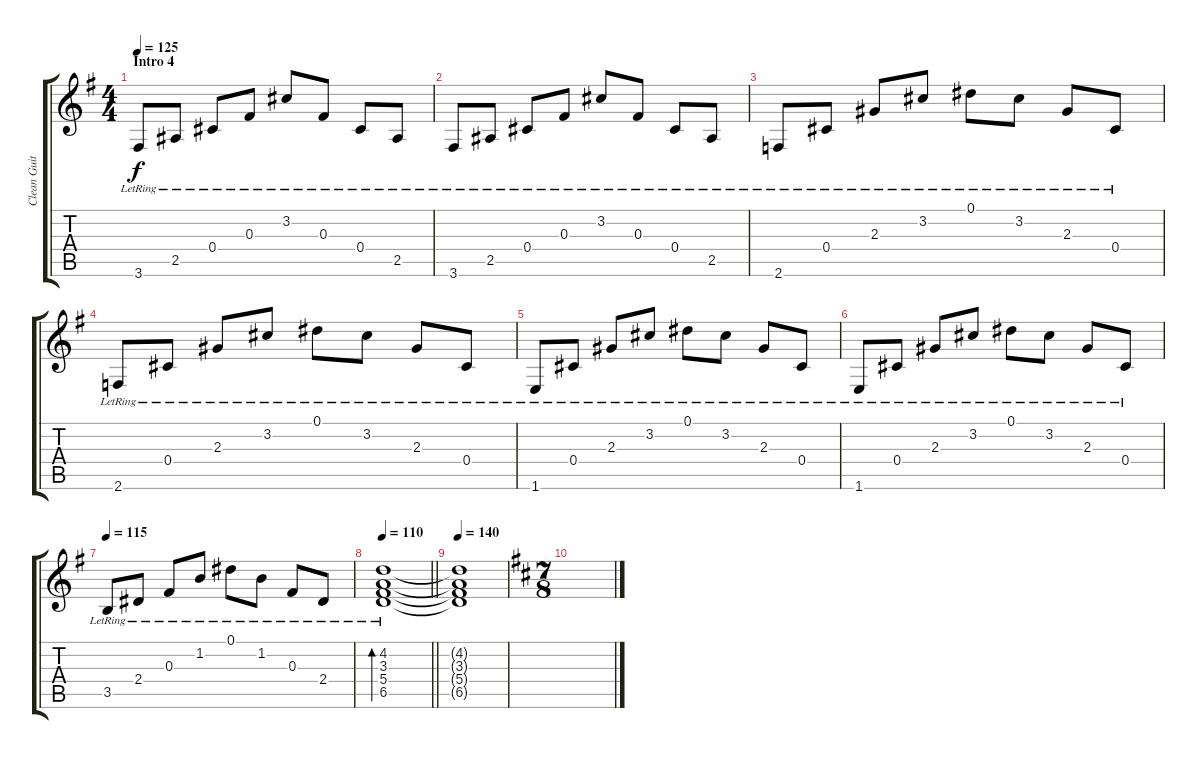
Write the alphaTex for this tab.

\track ("Clean Guitar" "Clean Guit") {instrument electricguitarclean}
\staff {score tabs}
\tuning (Eb4 Bb3 Gb3 Db3 Ab2 Eb2) {hide}
\ts (4 4)
\section ("" "Intro 4")
\tempo 125
\clef g2
\ks g
3.6{lr}.8{dy f} 2.5{lr}.8 0.4{lr}.8 0.3{lr}.8 3.2{lr}.8 0.3{lr}.8 0.4{lr}.8 2.5{lr}.8 |
3.6{lr}.8 2.5{lr}.8 0.4{lr}.8 0.3{lr}.8 3.2{lr}.8 0.3{lr}.8 0.4{lr}.8 2.5{lr}.8 |
2.6{lr}.8 0.4{lr}.8 2.3{lr}.8 3.2{lr}.8 0.1{lr}.8 3.2{lr}.8 2.3{lr}.8 0.4{lr}.8 |
2.6{lr}.8 0.4{lr}.8 2.3{lr}.8 3.2{lr}.8 0.1{lr}.8 3.2{lr}.8 2.3{lr}.8 0.4{lr}.8 |
1.6{lr}.8 0.4{lr}.8 2.3{lr}.8 3.2{lr}.8 0.1{lr}.8 3.2{lr}.8 2.3{lr}.8 0.4{lr}.8 |
1.6{lr}.8 0.4{lr}.8 2.3{lr}.8 3.2{lr}.8 0.1{lr}.8 3.2{lr}.8 2.3{lr}.8 0.4{lr}.8 |
\tempo 115
3.5{lr}.8 2.4{lr}.8 0.3{lr}.8 1.2{lr}.8 0.1{lr}.8 1.2{lr}.8 0.3{lr}.8 2.4{lr}.8 |
\tempo 110
\barLineRight lightlight
(4.2 3.3 5.4 6.5{lr}).1{bd 480} |
\tempo 140
(4.2{t} 3.3{t} 5.4{t} 6.5{t}).1 |
\ts (7 8)
\ks d
